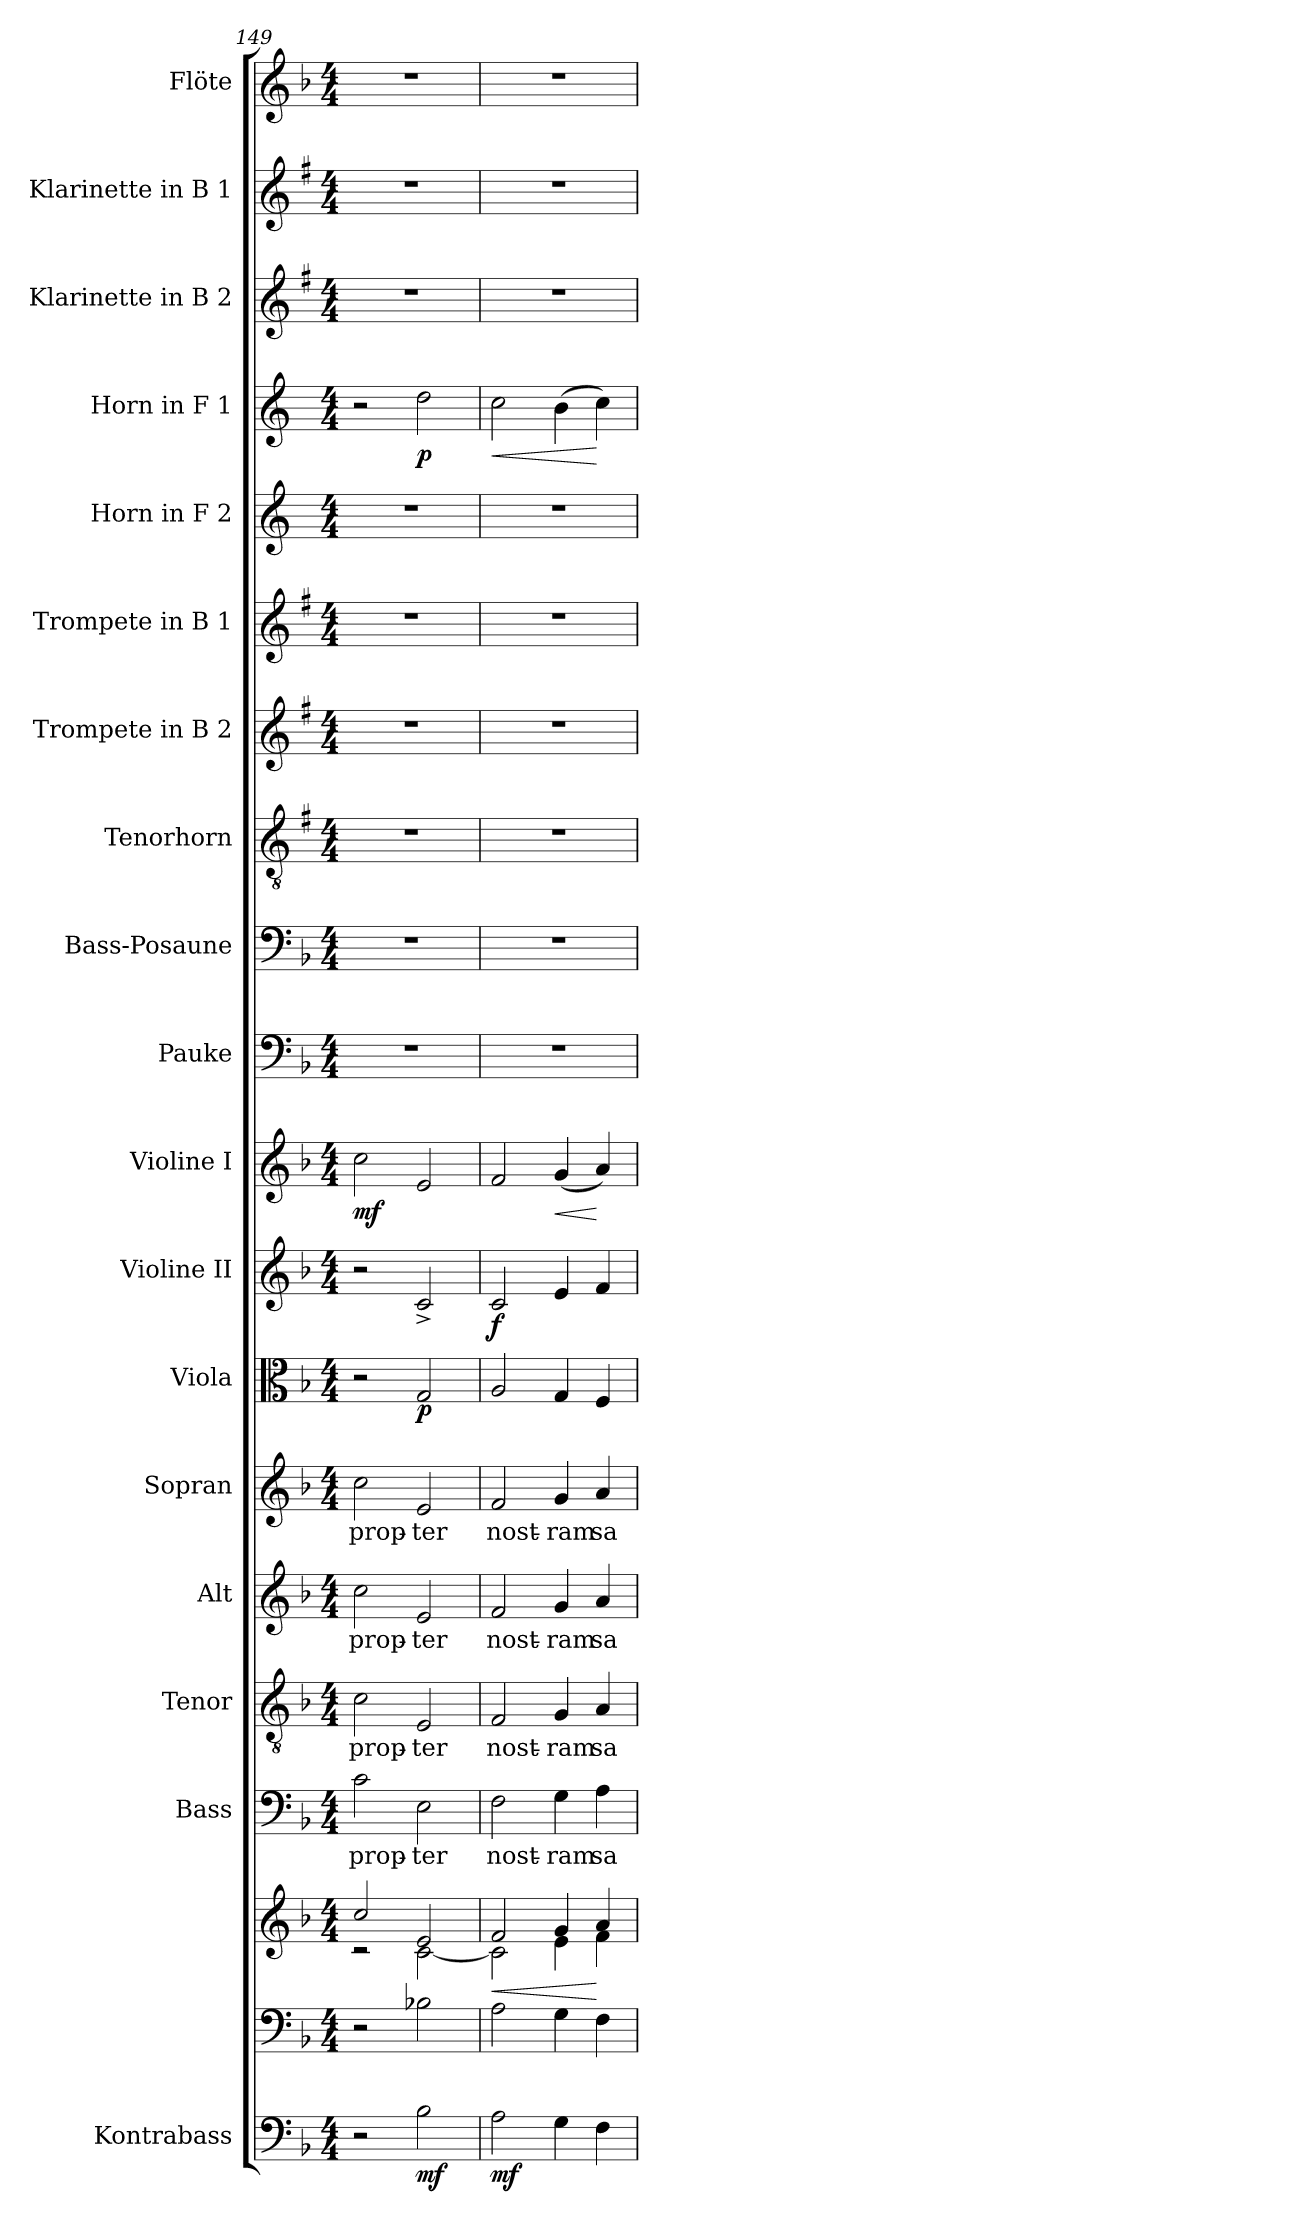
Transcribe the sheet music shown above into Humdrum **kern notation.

**kern	**dynam	**kern	**kern	**dynam	**kern	**text	**kern	**text	**kern	**text	**kern	**text	**kern	**dynam	**kern	**dynam	**kern	**dynam	**kern	**kern	**kern	**kern	**kern	**kern	**kern	**dynam	**kern	**kern	**kern
*part19	*part19	*part18	*part18	*part18	*part17	*part17	*part16	*part16	*part15	*part15	*part14	*part14	*part13	*part13	*part12	*part12	*part11	*part11	*part10	*part9	*part8	*part7	*part6	*part5	*part4	*part4	*part3	*part2	*part1
*staff20	*staff20	*staff19	*staff18	*staff18/19	*staff17	*staff17	*staff16	*staff16	*staff15	*staff15	*staff14	*staff14	*staff13	*staff13	*staff12	*staff12	*staff11	*staff11	*staff10	*staff9	*staff8	*staff7	*staff6	*staff5	*staff4	*staff4	*staff3	*staff2	*staff1
*I"Kontrabass	*	*	*	*	*I"Bass	*	*I"Tenor	*	*I"Alt	*	*I"Sopran	*	*I"Viola	*	*I"Violine II	*	*I"Violine I	*	*I"Pauke	*I"Bass-Posaune	*I"Tenorhorn	*I"Trompete in B 2	*I"Trompete in B 1	*I"Horn in F 2	*I"Horn in F 1	*	*I"Klarinette in B 2	*I"Klarinette in B 1	*I"Flöte
*I'Kb.	*	*	*	*	*I'B	*	*I'T	*	*I'A	*	*I'S	*	*I'Vla.	*	*I'Vl. II	*	*I'Vl. I	*	*I'Pk.	*I'B. Pos.	*I'T	*	*	*I'Hrn. 2	*I'Hrn. 1	*	*	*	*I'Fl.
*clefF4	*	*clefF4	*clefG2	*	*clefF4	*	*clefGv2	*	*clefG2	*	*clefG2	*	*clefC3	*	*clefG2	*	*clefG2	*	*clefF4	*clefF4	*clefGv2	*clefG2	*clefG2	*clefG2	*clefG2	*	*clefG2	*clefG2	*clefG2
*ITrd7c12	*	*	*	*	*	*	*	*	*	*	*	*	*	*	*	*	*	*	*	*	*ITrd1c2	*ITrd1c2	*ITrd1c2	*ITrd4c7	*ITrd4c7	*	*ITrd1c2	*ITrd1c2	*
*k[b-]	*	*k[b-]	*k[b-]	*	*k[b-]	*	*k[b-]	*	*k[b-]	*	*k[b-]	*	*k[b-]	*	*k[b-]	*	*k[b-]	*	*k[b-]	*k[b-]	*k[b-]	*k[b-]	*k[b-]	*k[b-]	*k[b-]	*	*k[b-]	*k[b-]	*k[b-]
*F:	*	*F:	*F:	*	*F:	*	*F:	*	*F:	*	*F:	*	*F:	*	*F:	*	*F:	*	*F:	*F:	*F:	*F:	*F:	*F:	*F:	*	*F:	*F:	*F:
*M4/4	*	*M4/4	*M4/4	*	*M4/4	*	*M4/4	*	*M4/4	*	*M4/4	*	*M4/4	*	*M4/4	*	*M4/4	*	*M4/4	*M4/4	*M4/4	*M4/4	*M4/4	*M4/4	*M4/4	*	*M4/4	*M4/4	*M4/4
=149	=149	=149	=149	=149	=149	=149	=149	=149	=149	=149	=149	=149	=149	=149	=149	=149	=149	=149	=149	=149	=149	=149	=149	=149	=149	=149	=149	=149	=149
*	*	*	*^	*	*	*	*	*	*	*	*	*	*	*	*	*	*	*	*	*	*	*	*	*	*	*	*	*	*
!	!	!	!	!	!	!	!LO:LY:b	!	!LO:LY:b	!	!LO:LY:b	!	!LO:LY:b	!	!	!	!	!	!LO:DY:b	!	!	!	!	!	!	!	!	!	!	!
2r	.	2r	2cc/	2rc	.	2c\	prop-	2c\	prop-	2cc\	prop-	2cc\	prop-	2r	.	2r	.	2cc\	mf	1r	1r	1r	1r	1r	1r	2r	.	1r	1r	1r
!	!LO:DY:b	!	!	!	!	!	!LO:LY:b	!	!LO:LY:b	!	!LO:LY:b	!	!LO:LY:b	!	!LO:DY:b	!	!	!	!	!	!	!	!	!	!	!	!LO:DY:b	!	!	!
2BB-\	mf	2B-X\	2e/	[<2c\	.	2E\	-ter	2E/	-ter	2e/	-ter	2e/	-ter	2G/	p	2c^</	.	2e/	.	.	.	.	.	.	.	2g\	p	.	.	.
!!LO:PB:g=z
=150	=150	=150	=150	=150	=150	=150	=150	=150	=150	=150	=150	=150	=150	=150	=150	=150	=150	=150	=150	=150	=150	=150	=150	=150	=150	=150	=150	=150	=150	=150
!	!LO:DY:b	!	!	!	!LO:HP:b	!	!LO:LY:b	!	!LO:LY:b	!	!LO:LY:b	!	!LO:LY:b	!	!	!	!LO:DY:b	!	!	!	!	!	!	!	!	!	!LO:HP:b	!	!	!
2AA\	mf	2A\	2f/	2c\]	<	2F\	nost-	2F/	nost-	2f/	nost-	2f/	nost-	2A/	.	2c/	f	2f/	.	1r	1r	1r	1r	1r	1r	2f\	<	1r	1r	1r
!	!	!	!	!	!	!	!LO:LY:b	!	!LO:LY:b	!	!LO:LY:b	!	!LO:LY:b	!	!	!	!	!	!LO:HP:b	!	!	!	!	!	!	!	!	!	!	!
4GG\	.	4G\	4g/	4e\	.	4G\	-ram	4G/	-ram	4g/	-ram	4g/	-ram	4G/	.	4e/	.	(<4g/	<	.	.	.	.	.	.	(>4e\	.	.	.	.
!	!	!	!	!	!	!	!LO:LY:b	!	!LO:LY:b	!	!LO:LY:b	!	!LO:LY:b	!	!	!	!	!	!	!	!	!	!	!	!	!	!	!	!	!
4FF\	.	4F\	4a/	4f\	[	4A\	sa-	4A/	sa-	4a/	sa-	4a/	sa-	4F/	.	4f/	.	4a/)	[	.	.	.	.	.	.	4f\)	[	.	.	.
*	*	*	*v	*v	*	*	*	*	*	*	*	*	*	*	*	*	*	*	*	*	*	*	*	*	*	*	*	*	*	*
=	=	=	=	=	=	=	=	=	=	=	=	=	=	=	=	=	=	=	=	=	=	=	=	=	=	=	=	=	=
*-	*-	*-	*-	*-	*-	*-	*-	*-	*-	*-	*-	*-	*-	*-	*-	*-	*-	*-	*-	*-	*-	*-	*-	*-	*-	*-	*-	*-	*-
